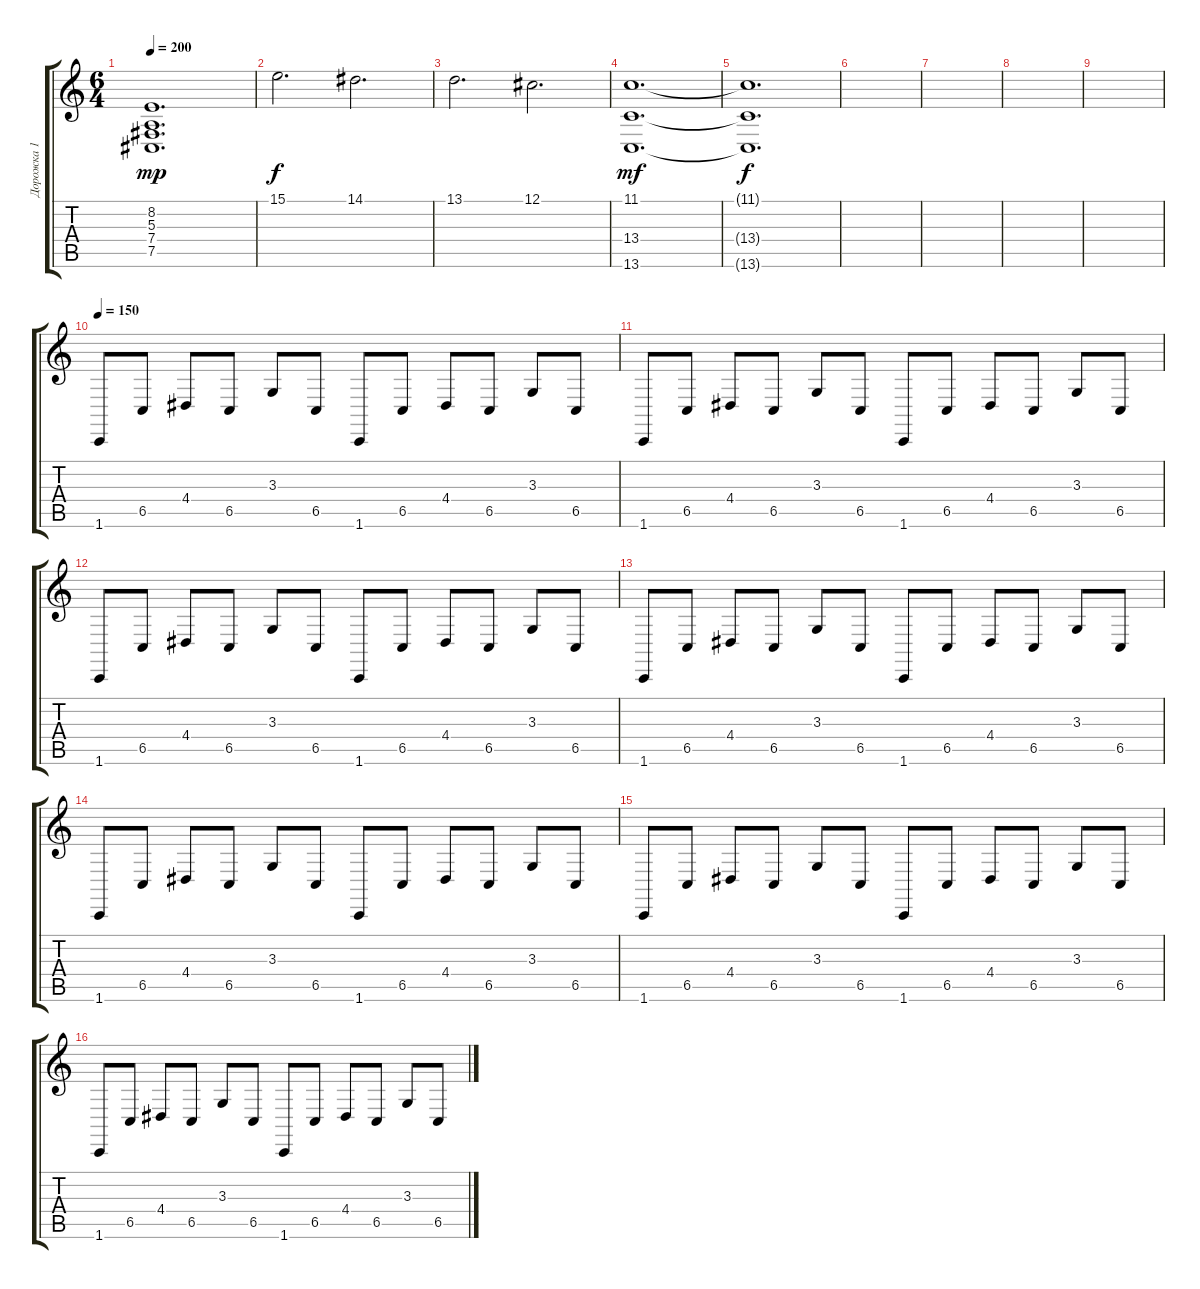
\track ("Дорожка 1" "Дорожка 1") {instrument stringensemble1}
\staff {score tabs}
\tuning (Db4 Ab3 E3 B2 Gb2 B1) {hide}
\ts (6 4)
\tempo 200
\clef g2
\ks c
(8.2{t} 5.3{t} 7.4{t} 7.5{t}).1{d dy mp} |
15.1.2{d dy f} 14.1.2{d} |
13.1.2{d} 12.1.2{d} |
(11.1 13.4 13.6).1{d dy mf} |
(11.1{t} 13.4{t} 13.6{t}).1{d dy f} |
|
|
|
|
\tempo 150
1.6.8 6.5.8 4.4.8 6.5.8 3.3.8 6.5.8 1.6.8 6.5.8 4.4.8 6.5.8 3.3.8 6.5.8 |
1.6.8 6.5.8 4.4.8 6.5.8 3.3.8 6.5.8 1.6.8 6.5.8 4.4.8 6.5.8 3.3.8 6.5.8 |
1.6.8 6.5.8 4.4.8 6.5.8 3.3.8 6.5.8 1.6.8 6.5.8 4.4.8 6.5.8 3.3.8 6.5.8 |
1.6.8 6.5.8 4.4.8 6.5.8 3.3.8 6.5.8 1.6.8 6.5.8 4.4.8 6.5.8 3.3.8 6.5.8 |
1.6.8 6.5.8 4.4.8 6.5.8 3.3.8 6.5.8 1.6.8 6.5.8 4.4.8 6.5.8 3.3.8 6.5.8 |
1.6.8 6.5.8 4.4.8 6.5.8 3.3.8 6.5.8 1.6.8 6.5.8 4.4.8 6.5.8 3.3.8 6.5.8 |
1.6.8 6.5.8 4.4.8 6.5.8 3.3.8 6.5.8 1.6.8 6.5.8 4.4.8 6.5.8 3.3.8 6.5.8
